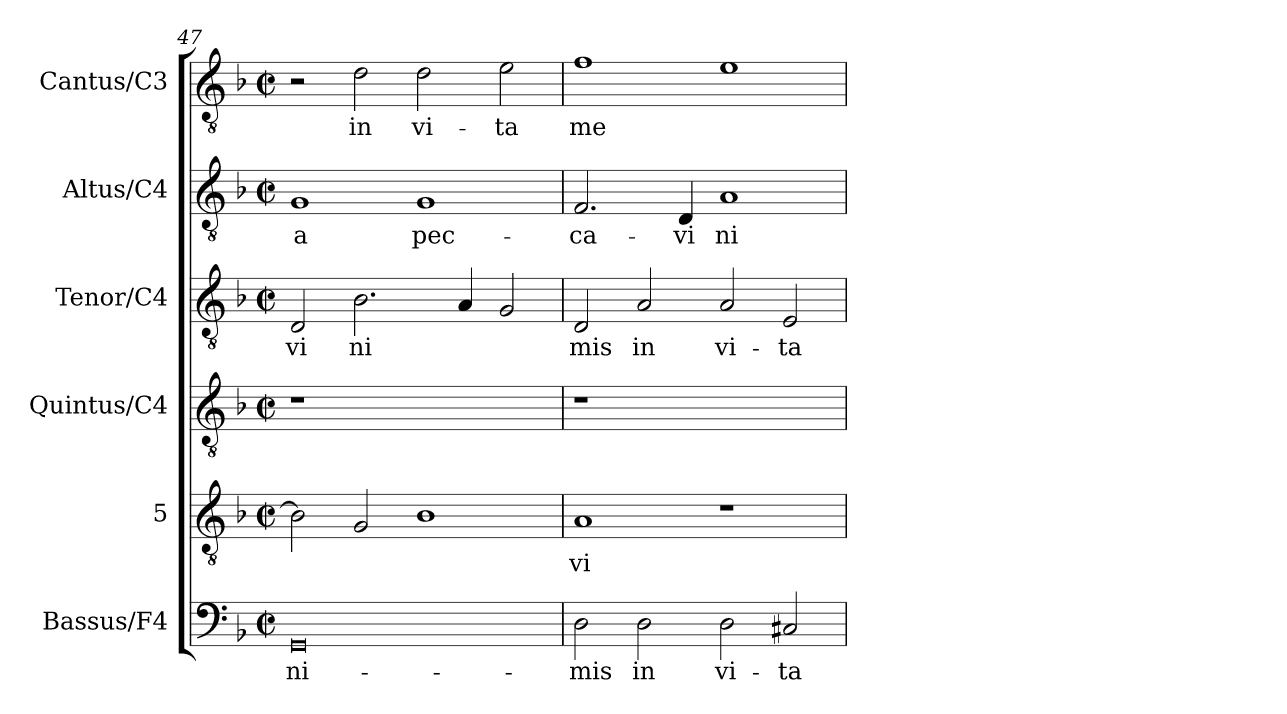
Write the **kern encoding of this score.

**kern	**text	**kern	**text	**kern	**kern	**text	**kern	**text	**kern	**text
*part6	*part6	*part5	*part5	*part4	*part3	*part3	*part2	*part2	*part1	*part1
*staff6	*staff6	*staff5	*staff5	*staff4	*staff3	*staff3	*staff2	*staff2	*staff1	*staff1
*I"Bassus/F4	*	*I"5	*	*I"Quintus/C4	*I"Tenor/C4	*	*I"Altus/C4	*	*I"Cantus/C3	*
*I'B	*	*	*	*	*I'T	*	*I'A	*	*I'C	*
*clefF4	*	*clefGv2	*	*clefGv2	*clefGv2	*	*clefGv2	*	*clefGv2	*
*k[b-]	*	*k[b-]	*	*k[b-]	*k[b-]	*	*k[b-]	*	*k[b-]	*
*F:	*	*F:	*	*F:	*F:	*	*F:	*	*F:	*
*M2/2	*	*M2/2	*	*M2/2	*M2/2	*	*M2/2	*	*M2/2	*
*met(c|)	*	*met(c|)	*	*met(c|)	*met(c|)	*	*met(c|)	*	*met(c|)	*
=47	=47	=47	=47	=47	=47	=47	=47	=47	=47	=47
!	!LO:LY:b:cj	!	!LO:LY:b:cj	!	!	!LO:LY:b:cj	!	!LO:LY:b:cj	!	!
0GG	ni-	2B-\]	.	1r	2D/	-vi	1G	-a	2r	.
!	!	!	!LO:LY:b:cj	!	!	!LO:LY:b:cj	!	!	!	!LO:LY:b:cj
.	.	2G/	.	.	2.B-\	ni-	.	.	2d\	in
!	!	!	!LO:LY:b:cj	!	!	!	!	!LO:LY:b:cj	!	!LO:LY:b:cj
.	.	1B-	.	1ryy	.	.	1G	pec-	2d\	vi-
!	!	!	!	!	!	!LO:LY:b:cj	!	!	!	!
.	.	.	.	.	4A/	--	.	.	.	.
!	!	!	!	!	!	!LO:LY:b:cj	!	!	!	!LO:LY:b:cj
.	.	.	.	.	2G/	--	.	.	2e\	-ta
!!LO:PB:g=z
=48	=48	=48	=48	=48	=48	=48	=48	=48	=48	=48
!	!LO:LY:b:cj	!	!LO:LY:b:cj	!	!	!LO:LY:b:cj	!	!LO:LY:b:cj	!	!LO:LY:b:cj
2D\	-mis	1A	vi-	1r	2D/	-mis	2.F/	-ca-	1f	me-
!	!LO:LY:b:cj	!	!	!	!	!LO:LY:b:cj	!	!	!	!
2D\	in	.	.	.	2A/	in	.	.	.	.
!	!	!	!	!	!	!	!	!LO:LY:b:cj	!	!
.	.	.	.	.	.	.	4D/	-vi	.	.
!	!LO:LY:b:cj	!	!	!	!	!LO:LY:b:cj	!	!LO:LY:b:cj	!	!LO:LY:b:cj
2D\	vi-	1r	.	1ryy	2A/	vi-	1A	ni-	1e	--
!	!LO:LY:b:cj	!	!	!	!	!LO:LY:b:cj	!	!	!	!
2C#X/	-ta	.	.	.	2E/	-ta	.	.	.	.
=	=	=	=	=	=	=	=	=	=	=
*-	*-	*-	*-	*-	*-	*-	*-	*-	*-	*-
